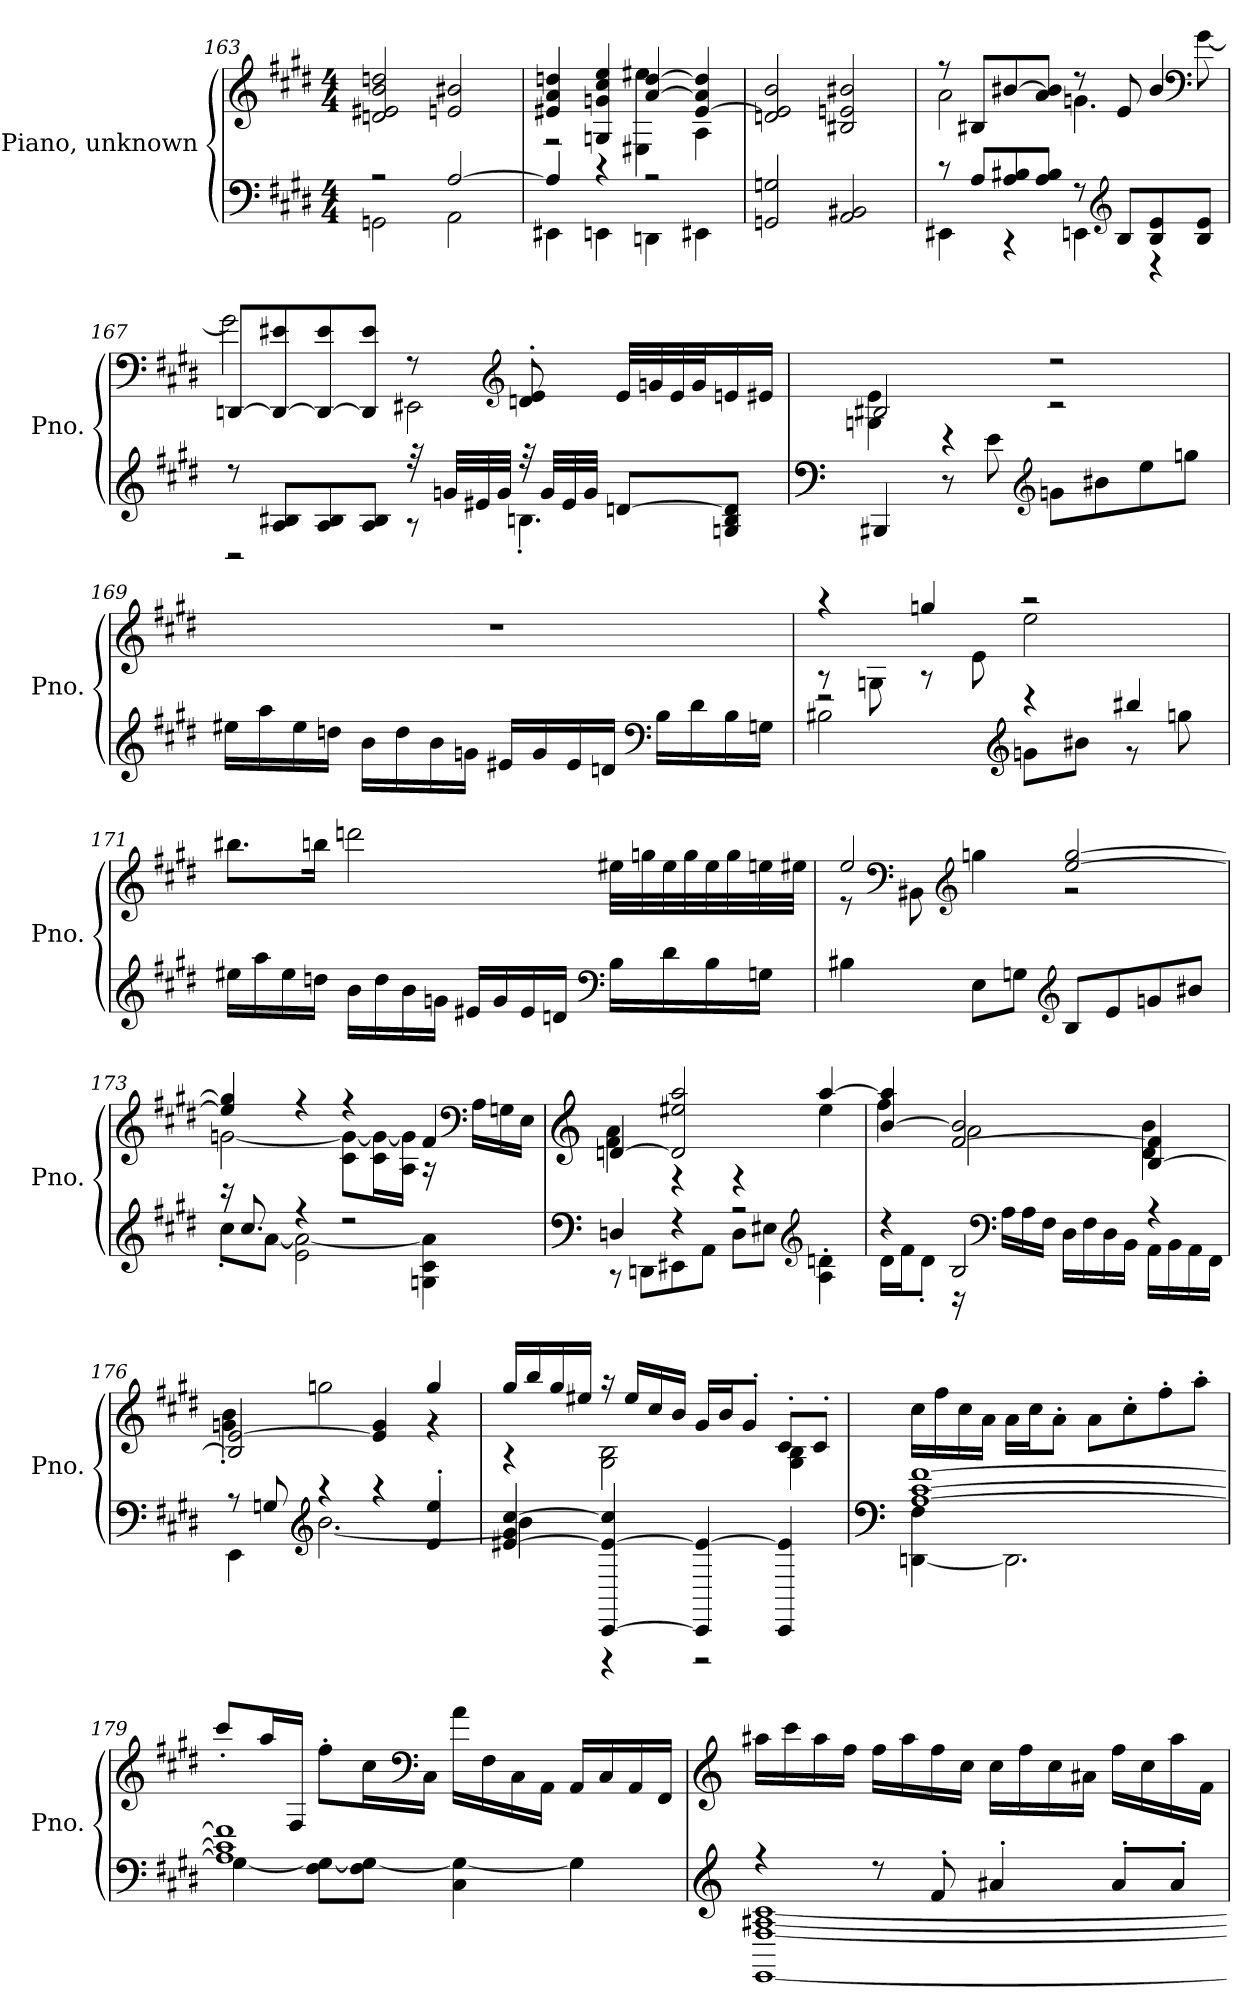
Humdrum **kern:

**kern	**kern
*part1	*part1
*staff2	*staff1
*I"Piano, unknown	*
*I'Pno.	*
!!LO:PB:g=z
*clefF4	*clefG2
*k[f#c#g#d#]	*k[f#c#g#d#]
*M4/4	*M4/4
=163	=163
*^	*
2r	2GGn\	2dn/ 2e#X/ 2b/ 2ddn/
[2A/	2AA\	2en/ 2b#X/
=164	=164	=164
*	*	*^
4A/]	4EE#X\	4e#X/ 4a/ 4ddn/	2r
4r	4EEn\	4Gn/ 4gn/ 4cc#/ 4ee/	.
2r	4DDn\	[4a/ [4dd/	4E#X\ 4ee#X\
.	4EE#X\	[4e#/ 4a/] 4dd/]	4A\
*v	*v	*	*
*	*v	*v
=165	=165
2GGn/ 2Gn/	2dn/ 2e#/] 2b/
2AA/ 2BB#X/	2B#X/ 2en/ 2b#X/
=166	=166
*^	*^
8r	4EE#X\	8r	2a\
8A/L	.	8B#X/L	.
8A/ 8B#X/	4r	[8b#X/	.
8A/ 8B#/J	.	8a/ 8b#/]J	.
8r	4EEn\	8r	4.gn\
*clefG2	*	*	*
8B#/L	.	8e/	.
8B#/ 8e/	4r	4b#/	.
*	*	*clefF4	*
8B#/ 8e/J	.	.	[8g\
!!LO:LB:g=z	!!
=167	=167	=167	=167
8r	2r	[8DDn/L	2g\]
8A/ 8B#X/L	.	8DD/_ 8e#X/	.
8A/ 8B#/	.	8DD/_ 8e#/	.
8A/ 8B#/J	.	8DD/] 8e#/J	.
32r	8r	8r	2EE#X\
32gn/LLL	.	.	.
32e#X/	.	.	.
32g/JJJ	.	.	.
*	*	*clefG2	*
32r	4.Bn'\	8dn/' 8e#/'	.
32g/LLL	.	.	.
32e#/	.	.	.
32g/JJJ	.	.	.
[8dn/L	.	32e#/LLL	.
.	.	32gn/	.
.	.	32e#/	.
.	.	32g/J	.
8Gn/ 8B/ 8d/]J	.	16en/	.
.	.	16e#X/JJ	.
*v	*v	*	*
=168	=168	=168
*clefF4	*	*
4BBB#X/	2B#X/	4Gn\ 4e\
8r	.	4r
8e\	.	.
*clefG2	*	*
8gn\L	2r	2r
8b#X\	.	.
8ee\	.	.
8ggn\J	.	.
*	*v	*v
!!LO:LB:g=z
=169	=169
16ee#X\LL	1r
16aa\	.
16ee#\	.
16ddn\JJ	.
16b\LL	.
16dd\	.
16b\	.
16gn\JJ	.
16e#X/LL	.
16g/	.
16e#/	.
16dn/JJ	.
*clefF4	*
16B\LL	.
16d\	.
16B\	.
16Gn\JJ	.
=170	=170
*^	*^
2r	2B#X\	4r	8r
.	.	.	8Gn\
.	.	4ggn/	8r
.	.	.	8e\
*clefG2	*	*	*
4r	8gn\L	2r	2ee\
.	8b#X\J	.	.
4bb#X/	8r	.	.
.	8ggn\	.	.
*v	*v	*	*
*	*v	*v
!!LO:LB:g=z
=171	=171
16ee#X\LL	8.bb#X\L
16aa\	.
16ee#\	.
16ddn\JJ	16bbn\Jk
16b\LL	2dddn\
16dd\	.
16b\	.
16gn\JJ	.
16e#X/LL	.
16g/	.
16e#/	.
16dn/JJ	.
*clefF4	*
16B\LL	32ee#X\LLL
.	32ggn\
16d\	32ee#\
.	32gg\
16B\	32ee#\
.	32gg\
16Gn\JJ	32een\
.	32ee#X\JJJ
!!LO:LB:g=z
=172	=172
*	*^
4B#X\	2ee/	8r
*	*clefF4	*
.	.	8BB#X\
*	*clefG2	*
8E\L	.	4ggn\
8Gn\J	.	.
*clefG2	*	*
8B#/L	[2ee/ [2gg/	2r
8e/	.	.
8gn/	.	.
8b#X/J	.	.
=173	=173	=173
*^	*	*
16r	8cc#'\L	4ee/] 4gg/]	[2gn\
8.cc#/	.	.	.
.	[8a\J	.	.
4r	2e\ 2a\_	4r	.
2r	.	4r	8c#\ 8g\_L
.	.	.	16c#\ 16g\_L
.	.	.	16A\ 16g\]JJ
.	4Gn\ 4c#\ 4a\]	4f#/	16r
*	*	*clefF4	*
.	.	.	16A\LL
.	.	.	16Gn\
.	.	.	16E\JJ
!!LO:LB:g=z	!!
=174	=174	=174	=174
*clefF4	*	*clefG2	*
4Dn/	8r	[4dn/	4f#\ 4a\
.	8DDn\L	.	.
4r	8EE#X\	2d/] 2ee#X/ 2aa/	4r
.	8AA\J	.	.
2r	8D\L	.	4r
.	8E#X\J	.	.
*clefG2	*	*	*
.	4A\' 4dn\'	[4aa/	4ee#\
=175	=175	=175	=175
4r	16d#\LL	[4b/ 4aa/]	4ff#\
.	16f#\J	.	.
.	8d#'\J	.	.
2B/	16r	[2f#/ 2b/]	2a\
*clefF4	*	*	*
.	16A\LL	.	.
.	16A\	.	.
.	16F#\JJ	.	.
.	16D#\LL	.	.
.	16F#\	.	.
.	16D#\	.	.
.	16BB\JJ	.	.
4r	16AA\LL	[4B/ 4f#/]	4d#\ 4b\
.	16BB\	.	.
.	16AA\	.	.
.	16FF#\JJ	.	.
=176	=176	=176	=176
8r	4EE\	2B/] [2e/	4gn\' 4b\'
8Gn/	.	.	.
*clefG2	*	*	*
4r	[2.b\	.	2ggn\
4r	.	4e/] 4g/	.
4e/' 4ee/'	.	4gg/	4r
!!LO:PB:g=z	!!
=177	=177	=177	=177
[4e#X/ 4g#/ [4cc#/	4b\]	16gg#/LL	4r
.	.	16bb/	.
.	.	16gg#/	.
.	.	16ee#X/JJ	.
[4CC#/ 4e#/_ 4cc#/]	4r	16r	2G#\ 2B\
.	.	16ee#/LL	.
.	.	16cc#/	.
.	.	16b/JJ	.
4CC#/] 4e#/_	2r	16g#/LL	.
.	.	16b/J	.
.	.	8g#'/J	.
4CC#/ 4e#/]	.	8c#'/L	4G#\ 4B\
.	.	8c#'/J	.
*	*	*v	*v
=178	=178	=178
*clefF4	*	*
[1A [1c# [1f#	[4DDn\ 4F#\	16cc#\LL
.	.	16ff#\
.	.	16cc#\
.	.	16a\JJ
.	2.DD\]	16a\LL
.	.	16cc#\J
.	.	8a'\J
.	.	8a\L
.	.	8cc#'\
.	.	8ff#'\
.	.	8aa'\J
!!LO:LB:g=z
=179	=179	=179
1A] 1c#] 1f#]	[4G#\	8ccc#'/L
.	.	16aa/L
.	.	16F#/JJ
.	8F#\ 8G#\_L	8ff#'\L
.	8F#\ 8G#\_J	16cc#\L
*	*	*clefF4
.	.	16C#\JJ
.	4C#\ 4G#\_	16a\LL
.	.	16F#\
.	.	16C#\
.	.	16AA\JJ
.	4G#\]	16AA/LL
.	.	16C#/
.	.	16AA/
.	.	16FF#/JJ
=180	=180	=180
*clefG2	*	*clefG2
4r	[1EE [1F# [1A#X [1c#	16aa#X\LL
.	.	16ccc#\
.	.	16aa#\
.	.	16ff#\JJ
8r	.	16ff#\LL
.	.	16aa#\
8f#'/	.	16ff#\
.	.	16cc#\JJ
4a#X'/	.	16cc#\LL
.	.	16ff#\
.	.	16cc#\
.	.	16a#X\JJ
8a#'/L	.	16ff#\LL
.	.	16cc#\
8a#'/J	.	16aa#\
.	.	16f#\JJ
*v	*v	*
=	=
*-	*-
